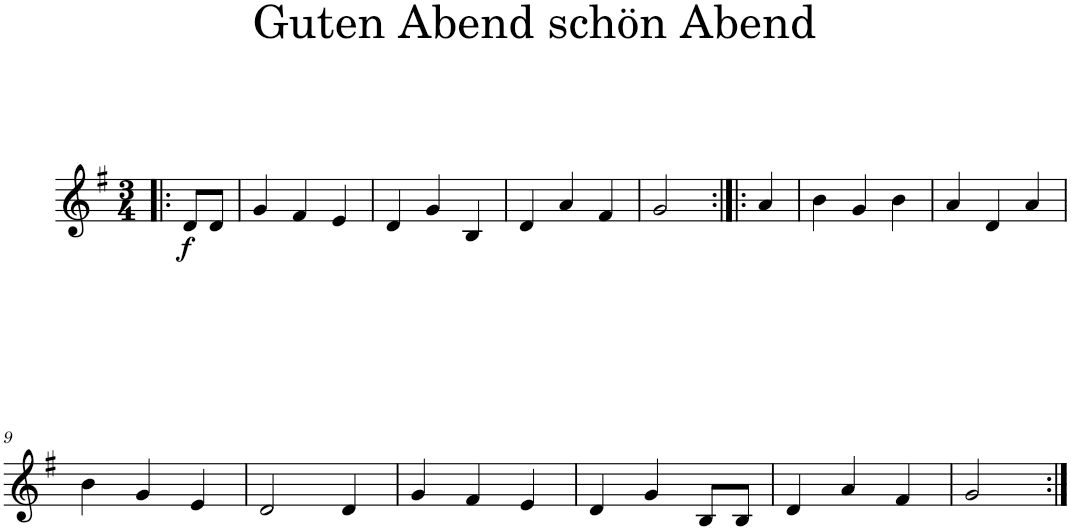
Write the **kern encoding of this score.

**kern	**dynam
*part1	*part1
*staff1	*staff1
*I"Trompete in B	*
*I'Trp. in B	*
*clefG2	*
*Trd1c2	*
*k[f#]	*
*M3/4	*
=1X!|:	=1X!|:
!	!LO:DY:b
8d/L	f
8d/J	.
=2	=2
4g/	.
4f#/	.
4e/	.
=3	=3
4d/	.
4g/	.
4B/	.
=4	=4
4d/	.
4a/	.
4f#/	.
=5	=5
2g/	.
=6:|!|:	=6:|!|:
4a/	.
=7	=7
4b\	.
4g/	.
4b\	.
=8	=8
4a/	.
4d/	.
4a/	.
!!LO:LB:g=z
=9	=9
4b\	.
4g/	.
4e/	.
=10	=10
2d/	.
4d/	.
=11	=11
4g/	.
4f#/	.
4e/	.
=12	=12
4d/	.
4g/	.
8B/L	.
8B/J	.
=13	=13
4d/	.
4a/	.
4f#/	.
=14	=14
2g/	.
=:|!	=:|!
*-	*-
